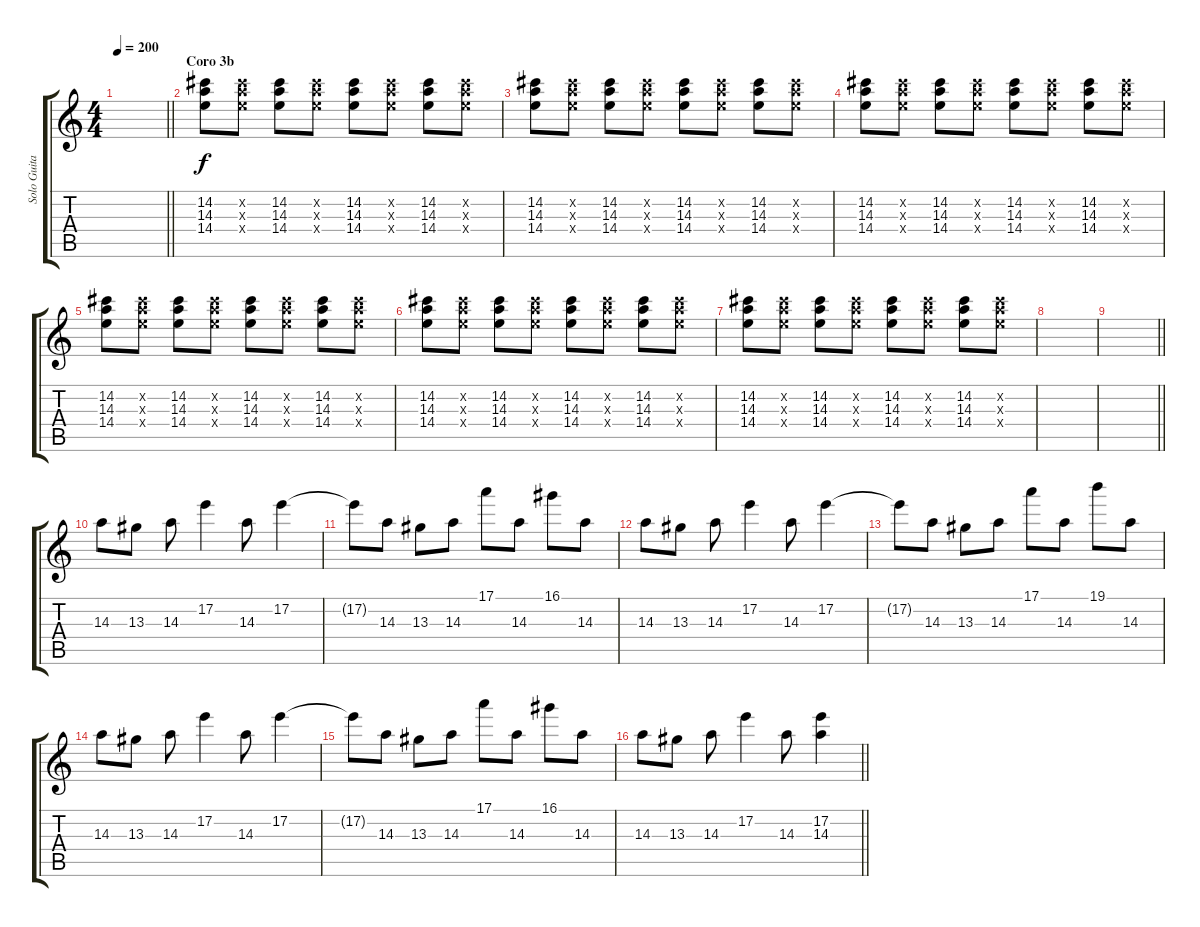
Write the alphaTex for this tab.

\track ("Solo Guitar" "Solo Guita") {instrument overdrivenguitar}
\staff {score tabs}
\tuning (E4 B3 G3 D3 A2 E2) {hide}
\ts (4 4)
\tempo 200
\clef g2
\barLineRight lightlight
\ks c
|
\section ("" "Coro 3b")
(14.2 14.3 14.4).8{volume 9} (14.2{x} 14.3{x} 14.4{x}).8 (14.2 14.3 14.4).8 (14.2{x} 14.3{x} 14.4{x}).8 (14.2 14.3 14.4).8 (14.2{x} 14.3{x} 14.4{x}).8 (14.2 14.3 14.4).8 (14.2{x} 14.3{x} 14.4{x}).8 |
(14.2 14.3 14.4).8 (14.2{x} 14.3{x} 14.4{x}).8 (14.2 14.3 14.4).8 (14.2{x} 14.3{x} 14.4{x}).8 (14.2 14.3 14.4).8 (14.2{x} 14.3{x} 14.4{x}).8 (14.2 14.3 14.4).8 (14.2{x} 14.3{x} 14.4{x}).8 |
(14.2 14.3 14.4).8 (14.2{x} 14.3{x} 14.4{x}).8 (14.2 14.3 14.4).8 (14.2{x} 14.3{x} 14.4{x}).8 (14.2 14.3 14.4).8 (14.2{x} 14.3{x} 14.4{x}).8 (14.2 14.3 14.4).8 (14.2{x} 14.3{x} 14.4{x}).8 |
(14.2 14.3 14.4).8 (14.2{x} 14.3{x} 14.4{x}).8 (14.2 14.3 14.4).8 (14.2{x} 14.3{x} 14.4{x}).8 (14.2 14.3 14.4).8 (14.2{x} 14.3{x} 14.4{x}).8 (14.2 14.3 14.4).8 (14.2{x} 14.3{x} 14.4{x}).8 |
(14.2 14.3 14.4).8 (14.2{x} 14.3{x} 14.4{x}).8 (14.2 14.3 14.4).8 (14.2{x} 14.3{x} 14.4{x}).8 (14.2 14.3 14.4).8 (14.2{x} 14.3{x} 14.4{x}).8 (14.2 14.3 14.4).8 (14.2{x} 14.3{x} 14.4{x}).8 |
(14.2 14.3 14.4).8 (14.2{x} 14.3{x} 14.4{x}).8 (14.2 14.3 14.4).8 (14.2{x} 14.3{x} 14.4{x}).8 (14.2 14.3 14.4).8 (14.2{x} 14.3{x} 14.4{x}).8 (14.2 14.3 14.4).8 (14.2{x} 14.3{x} 14.4{x}).8 |
|
\barLineRight lightlight
|
14.3.8{volume 16} 13.3.8 14.3.8 17.2.4 14.3.8 17.2.4 |
17.2{t}.8 14.3.8 13.3.8 14.3.8 17.1.8 14.3.8 16.1.8 14.3.8 |
14.3.8 13.3.8 14.3.8 17.2.4 14.3.8 17.2.4 |
17.2{t}.8 14.3.8 13.3.8 14.3.8 17.1.8 14.3.8 19.1.8 14.3.8 |
14.3.8 13.3.8 14.3.8 17.2.4 14.3.8 17.2.4 |
17.2{t}.8 14.3.8 13.3.8 14.3.8 17.1.8 14.3.8 16.1.8 14.3.8 |
\barLineRight lightlight
14.3.8 13.3.8 14.3.8 17.2.4 14.3.8 (17.2 14.3).4
